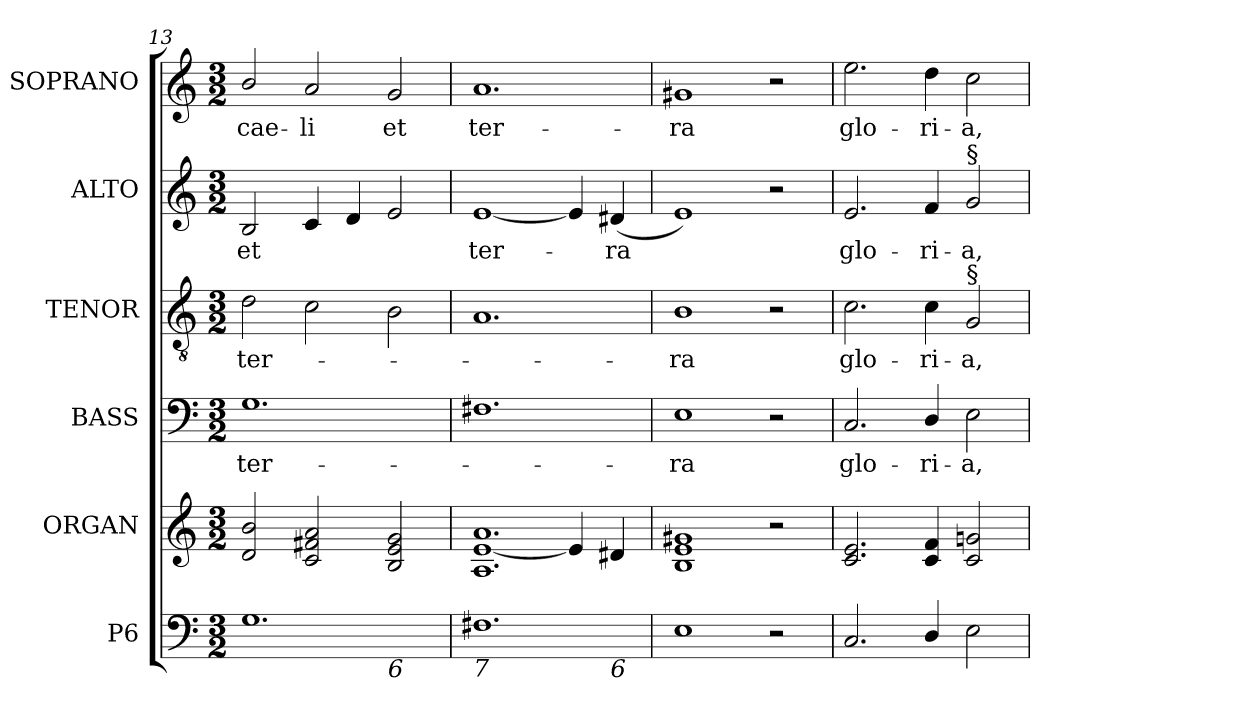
**kern	**kern	**kern	**text	**kern	**text	**kern	**text	**kern	**text
*part6	*part5	*part4	*part4	*part3	*part3	*part2	*part2	*part1	*part1
*staff6	*staff5	*staff4	*staff4	*staff3	*staff3	*staff2	*staff2	*staff1	*staff1
*I"P6	*I"ORGAN	*I"BASS	*	*I"TENOR	*	*I"ALTO	*	*I"SOPRANO	*
*	*I'A.	*I'B.	*	*I'T.	*	*I'A.	*	*I'S.	*
*clefF4	*clefG2	*clefF4	*	*clefGv2	*	*clefG2	*	*clefG2	*
*	*	*	*	*ITrd7c12	*	*	*	*	*
*k[]	*k[]	*k[]	*	*k[]	*	*k[]	*	*k[]	*
*C:	*C:	*C:	*	*C:	*	*C:	*	*C:	*
*M3/2	*M3/2	*M3/2	*	*M3/2	*	*M3/2	*	*M3/2	*
=13	=13	=13	=13	=13	=13	=13	=13	=13	=13
!	!	!	!LO:LY:b:color=#000000	!	!	!	!	!	!
!	!	!	!	!	!LO:LY:b:color=#000000	!	!	!	!
!	!	!	!	!	!	!	!LO:LY:b:color=#000000	!	!
!LO:TX:b:i:t=5	!	!	!	!	!	!	!	!	!
!	!	!	!	!	!	!	!	!	!LO:LY:b:color=#000000
*^	*	*	*	*	*	*	*	*	*
1.Gi	1ryy	2di/ 2bi	1.Gi	ter-	2Di\	ter-	2Bi/	et	2bi/	cae-
!	!	!	!	!	!	!	!	!	!	!LO:LY:b:color=#000000
.	.	2ci/ 2f#Xi 2ai	.	.	2Ci\	.	4ci/	.	2ai/	-li
.	.	.	.	.	.	.	4di/	.	.	.
!	!LO:TX:b:i:t=6	!	!	!	!	!	!	!	!	!
!	!	!	!	!	!	!	!	!	!	!LO:LY:b:color=#000000
.	2ryy	2Bi/ 2ei 2gi	.	.	2BBi\	.	2ei/	.	2gi/	et
=14	=14	=14	=14	=14	=14	=14	=14	=14	=14	=14
*	*	*^	*	*	*	*	*	*	*	*
!	!	!	!	!	!	!	!	!	!LO:LY:b:color=#000000	!	!
!LO:TX:b:i:t=7	!	!	!	!	!	!	!	!	!	!	!
!	!	!	!	!	!	!	!	!	!	!	!LO:LY:b:color=#000000
1.F#Xi	1ryy	1.Ai 1.ai	[1ei	1.F#Xi	.	1.AAi	.	[1ei	ter-	1.ai	ter-
.	4ryy	.	4ei/]	.	.	.	.	4ei/]	.	.	.
!	!LO:TX:b:i:t=6	!	!	!	!	!	!	!	!	!	!
!	!	!	!	!	!	!	!	!	!LO:LY:b:color=#000000	!	!
.	4ryy	.	4d#Xi/	.	.	.	.	(4d#Xi/	-ra	.	.
*v	*v	*	*	*	*	*	*	*	*	*	*
*	*v	*v	*	*	*	*	*	*	*	*
=15	=15	=15	=15	=15	=15	=15	=15	=15	=15
*^	*^	*	*	*	*	*	*	*	*
!	!	!	!	!	!LO:LY:b:color=#000000	!	!	!	!	!	!
*v	*v	*	*	*	*	*	*	*	*	*	*
*	*v	*v	*	*	*	*	*	*	*	*
*^	*^	*	*	*	*	*	*	*	*
!	!	!	!	!	!	!	!LO:LY:b:color=#000000	!	!	!	!
*v	*v	*	*	*	*	*	*	*	*	*	*
*	*v	*v	*	*	*	*	*	*	*	*
*^	*^	*	*	*	*	*	*	*	*
!	!	!	!	!	!	!	!	!	!	!	!LO:LY:b:color=#000000
*v	*v	*	*	*	*	*	*	*	*	*	*
*	*v	*v	*	*	*	*	*	*	*	*
1Ei	1Bi 1ei 1g#Xi	1Ei	-ra	1BBi	-ra	1ei)	.	1g#Xi	-ra
2r	2r	2r	.	2r	.	2r	.	2r	.
=16	=16	=16	=16	=16	=16	=16	=16	=16	=16
!	!	!	!LO:LY:b:color=#000000	!	!	!	!	!	!
!	!	!	!	!	!LO:LY:b:color=#000000	!	!	!	!
!	!	!	!	!	!	!	!LO:LY:b:color=#000000	!	!
!	!	!	!	!	!	!	!	!	!LO:LY:b:color=#000000
2.Ci/	2.ci/ 2.ei	2.Ci/	glo-	2.Ci\	glo-	2.ei/	glo-	2.eei\	glo-
!	!	!	!LO:LY:b:color=#000000	!	!	!	!	!	!
!	!	!	!	!	!LO:LY:b:color=#000000	!	!	!	!
!	!	!	!	!	!	!	!LO:LY:b:color=#000000	!	!
!	!	!	!	!	!	!	!	!	!LO:LY:b:color=#000000
4Di/	4ci/ 4fi	4Di/	-ri-	4Ci\	-ri-	4fi/	-ri-	4ddi\	-ri-
!	!	!	!LO:LY:b:color=#000000	!	!	!	!	!	!
!	!	!	!	!	!LO:LY:b:color=#000000	!	!	!	!
!	!	!	!	!	!	!	!LO:LY:b:color=#000000	!	!
!	!	!	!	!	!	!LO:TX:a:t=§	!	!	!
!	!	!	!	!LO:TX:a:t=§	!	!	!	!	!
!	!	!	!	!	!	!	!	!	!LO:LY:b:color=#000000
2Ei\	2ci/ 2gni	2Ei\	-a,	2GGi/	-a,	2gi/	-a,	2cci\	-a,
=	=	=	=	=	=	=	=	=	=
*-	*-	*-	*-	*-	*-	*-	*-	*-	*-
